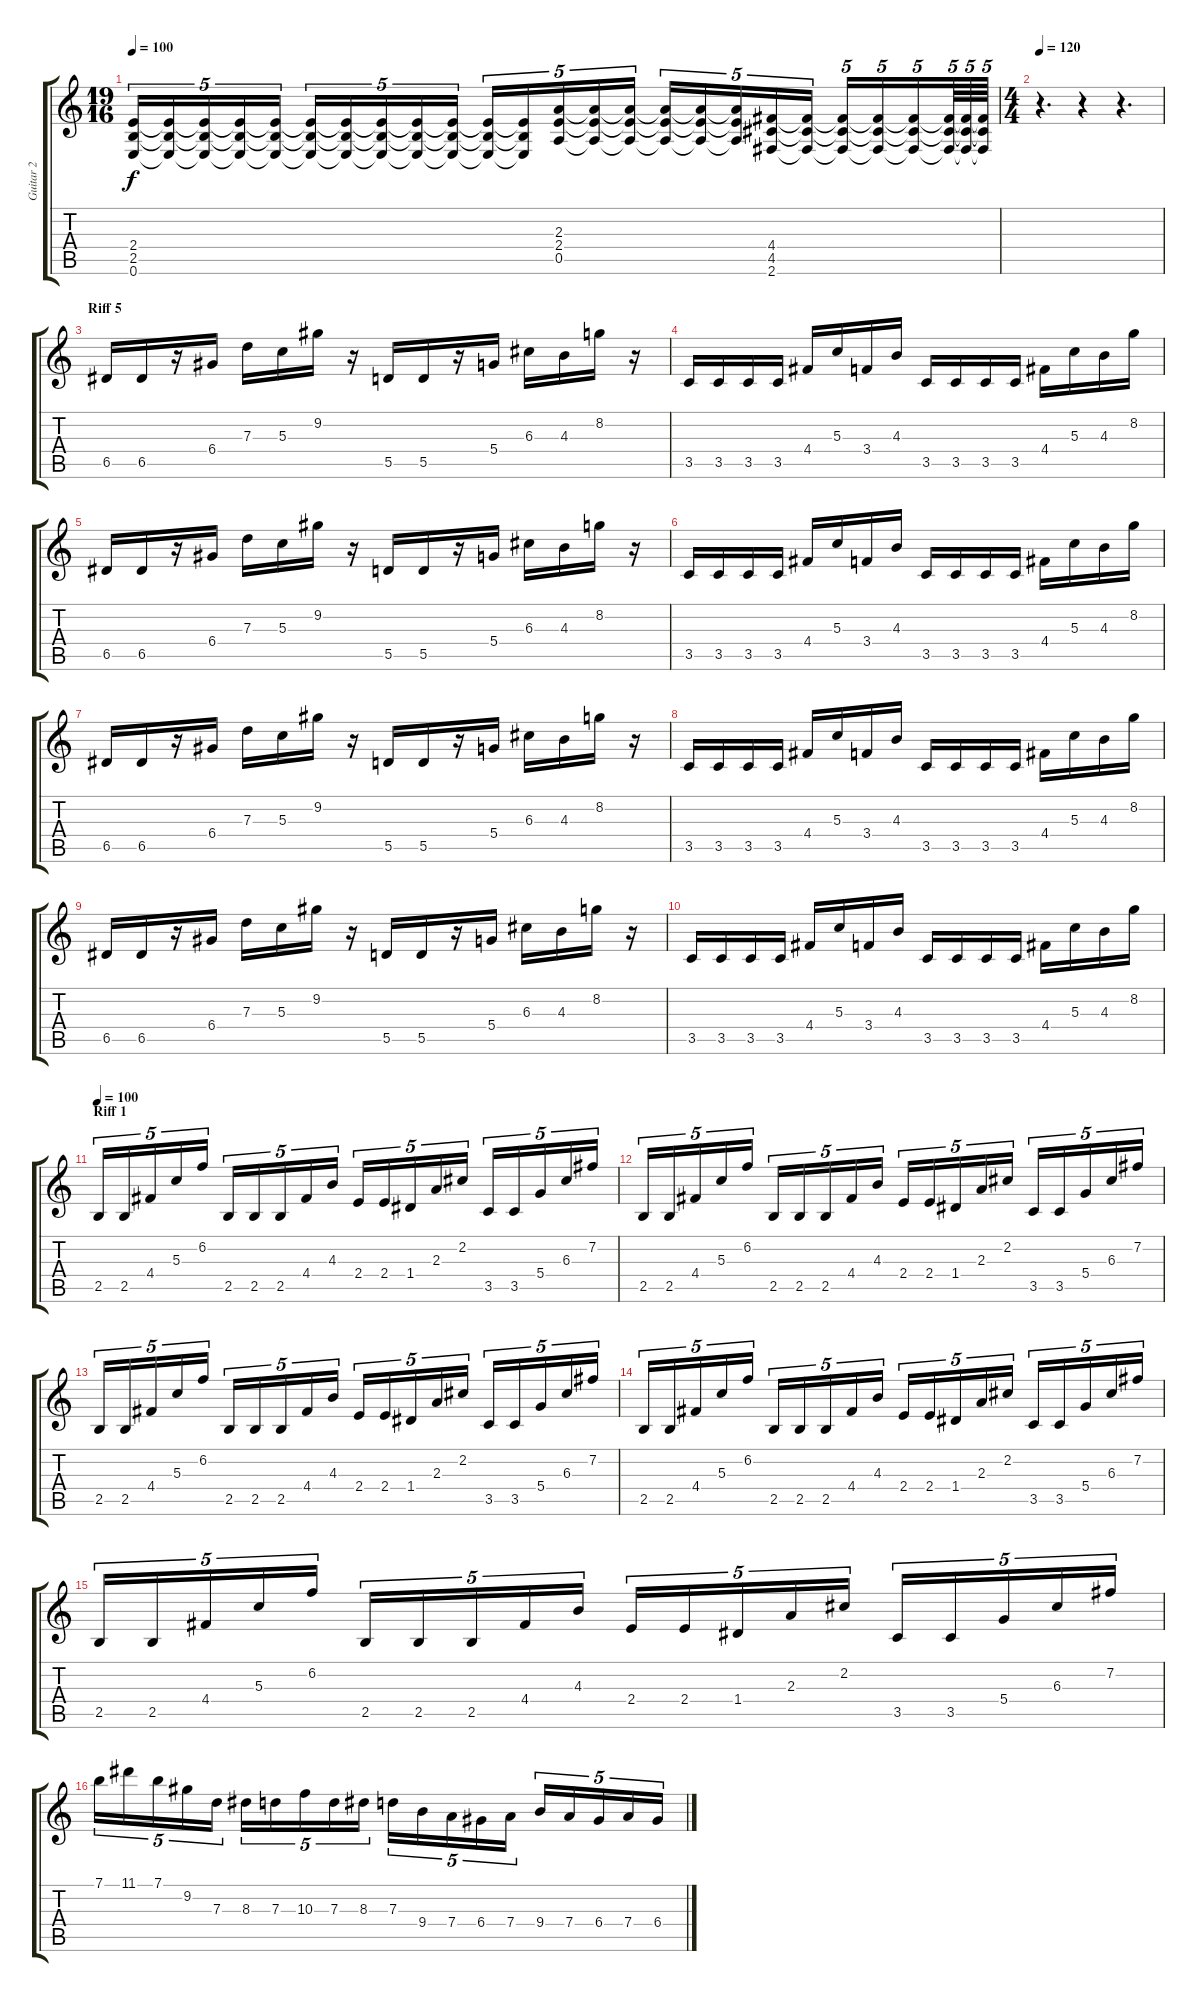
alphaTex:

\track ("Guitar 2" "Guitar 2") {instrument distortionguitar}
\staff {score tabs}
\tuning (E4 B3 G3 D3 A2 E2) {hide}
\ts (19 16)
\tempo 100
\clef g2
\ks c
(2.4 2.5 0.6).16{tu (5 4) dy f} (2.4{t} 2.5{t} 0.6{t}).16{tu (5 4)} (2.4{t} 2.5{t} 0.6{t}).16{tu (5 4)} (2.4{t} 2.5{t} 0.6{t}).16{tu (5 4)} (2.4{t} 2.5{t} 0.6{t}).16{tu (5 4)} (2.4{t} 2.5{t} 0.6{t}).16{tu (5 4)} (2.4{t} 2.5{t} 0.6{t}).16{tu (5 4)} (2.4{t} 2.5{t} 0.6{t}).16{tu (5 4)} (2.4{t} 2.5{t} 0.6{t}).16{tu (5 4)} (2.4{t} 2.5{t} 0.6{t}).16{tu (5 4)} (2.4{t} 2.5{t} 0.6{t}).16{tu (5 4)} (2.4{t} 2.5{t} 0.6{t}).16{tu (5 4)} (2.3 2.4 0.5).16{tu (5 4)} (2.3{t} 2.4{t} 0.5{t}).16{tu (5 4)} (2.3{t} 2.4{t} 0.5{t}).16{tu (5 4)} (2.3{t} 2.4{t} 0.5{t}).16{tu (5 4)} (2.3{t} 2.4{t} 0.5{t}).16{tu (5 4)} (2.3{t} 2.4{t} 0.5{t}).16{tu (5 4)} (4.4 4.5 2.6).16{tu (5 4)} (4.4{t} 4.5{t} 2.6{t}).16{tu (5 4)} (4.4{t} 4.5{t} 2.6{t}).16{tu (5 4)} (4.4{t} 4.5{t} 2.6{t}).16{tu (5 4)} (4.4{t} 4.5{t} 2.6{t}).16{tu (5 4)} (4.4{t} 4.5{t} 2.6{t}).64{tu (5 4)} (4.4{t} 4.5{t} 2.6{t}).64{tu (5 4)} (4.4{t} 4.5{t} 2.6{t}).64{tu (5 4)} |
\ts (4 4)
\tempo 120
r.4{d} r.4 r.4{d} |
\section ("" "Riff 5")
6.5.16 6.5.16 r.16 6.4.16 7.3.16 5.3.16 9.2.16 r.16 5.5.16 5.5.16 r.16 5.4.16 6.3.16 4.3.16 8.2.16 r.16 |
3.5.16 3.5.16 3.5.16 3.5.16 4.4.16 5.3.16 3.4.16 4.3.16 3.5.16 3.5.16 3.5.16 3.5.16 4.4.16 5.3.16 4.3.16 8.2.16 |
6.5.16 6.5.16 r.16 6.4.16 7.3.16 5.3.16 9.2.16 r.16 5.5.16 5.5.16 r.16 5.4.16 6.3.16 4.3.16 8.2.16 r.16 |
3.5.16 3.5.16 3.5.16 3.5.16 4.4.16 5.3.16 3.4.16 4.3.16 3.5.16 3.5.16 3.5.16 3.5.16 4.4.16 5.3.16 4.3.16 8.2.16 |
6.5.16 6.5.16 r.16 6.4.16 7.3.16 5.3.16 9.2.16 r.16 5.5.16 5.5.16 r.16 5.4.16 6.3.16 4.3.16 8.2.16 r.16 |
3.5.16 3.5.16 3.5.16 3.5.16 4.4.16 5.3.16 3.4.16 4.3.16 3.5.16 3.5.16 3.5.16 3.5.16 4.4.16 5.3.16 4.3.16 8.2.16 |
6.5.16 6.5.16 r.16 6.4.16 7.3.16 5.3.16 9.2.16 r.16 5.5.16 5.5.16 r.16 5.4.16 6.3.16 4.3.16 8.2.16 r.16 |
3.5.16 3.5.16 3.5.16 3.5.16 4.4.16 5.3.16 3.4.16 4.3.16 3.5.16 3.5.16 3.5.16 3.5.16 4.4.16 5.3.16 4.3.16 8.2.16 |
\section ("" "Riff 1")
\tempo 100
2.5.16{tu (5 4)} 2.5.16{tu (5 4)} 4.4.16{tu (5 4)} 5.3.16{tu (5 4)} 6.2.16{tu (5 4)} 2.5.16{tu (5 4)} 2.5.16{tu (5 4)} 2.5.16{tu (5 4)} 4.4.16{tu (5 4)} 4.3.16{tu (5 4)} 2.4.16{tu (5 4)} 2.4.16{tu (5 4)} 1.4.16{tu (5 4)} 2.3.16{tu (5 4)} 2.2.16{tu (5 4)} 3.5.16{tu (5 4)} 3.5.16{tu (5 4)} 5.4.16{tu (5 4)} 6.3.16{tu (5 4)} 7.2.16{tu (5 4)} |
2.5.16{tu (5 4)} 2.5.16{tu (5 4)} 4.4.16{tu (5 4)} 5.3.16{tu (5 4)} 6.2.16{tu (5 4)} 2.5.16{tu (5 4)} 2.5.16{tu (5 4)} 2.5.16{tu (5 4)} 4.4.16{tu (5 4)} 4.3.16{tu (5 4)} 2.4.16{tu (5 4)} 2.4.16{tu (5 4)} 1.4.16{tu (5 4)} 2.3.16{tu (5 4)} 2.2.16{tu (5 4)} 3.5.16{tu (5 4)} 3.5.16{tu (5 4)} 5.4.16{tu (5 4)} 6.3.16{tu (5 4)} 7.2.16{tu (5 4)} |
2.5.16{tu (5 4)} 2.5.16{tu (5 4)} 4.4.16{tu (5 4)} 5.3.16{tu (5 4)} 6.2.16{tu (5 4)} 2.5.16{tu (5 4)} 2.5.16{tu (5 4)} 2.5.16{tu (5 4)} 4.4.16{tu (5 4)} 4.3.16{tu (5 4)} 2.4.16{tu (5 4)} 2.4.16{tu (5 4)} 1.4.16{tu (5 4)} 2.3.16{tu (5 4)} 2.2.16{tu (5 4)} 3.5.16{tu (5 4)} 3.5.16{tu (5 4)} 5.4.16{tu (5 4)} 6.3.16{tu (5 4)} 7.2.16{tu (5 4)} |
2.5.16{tu (5 4)} 2.5.16{tu (5 4)} 4.4.16{tu (5 4)} 5.3.16{tu (5 4)} 6.2.16{tu (5 4)} 2.5.16{tu (5 4)} 2.5.16{tu (5 4)} 2.5.16{tu (5 4)} 4.4.16{tu (5 4)} 4.3.16{tu (5 4)} 2.4.16{tu (5 4)} 2.4.16{tu (5 4)} 1.4.16{tu (5 4)} 2.3.16{tu (5 4)} 2.2.16{tu (5 4)} 3.5.16{tu (5 4)} 3.5.16{tu (5 4)} 5.4.16{tu (5 4)} 6.3.16{tu (5 4)} 7.2.16{tu (5 4)} |
2.5.16{tu (5 4)} 2.5.16{tu (5 4)} 4.4.16{tu (5 4)} 5.3.16{tu (5 4)} 6.2.16{tu (5 4)} 2.5.16{tu (5 4)} 2.5.16{tu (5 4)} 2.5.16{tu (5 4)} 4.4.16{tu (5 4)} 4.3.16{tu (5 4)} 2.4.16{tu (5 4)} 2.4.16{tu (5 4)} 1.4.16{tu (5 4)} 2.3.16{tu (5 4)} 2.2.16{tu (5 4)} 3.5.16{tu (5 4)} 3.5.16{tu (5 4)} 5.4.16{tu (5 4)} 6.3.16{tu (5 4)} 7.2.16{tu (5 4)} |
7.1.16{tu (5 4)} 11.1.16{tu (5 4)} 7.1.16{tu (5 4)} 9.2.16{tu (5 4)} 7.3.16{tu (5 4)} 8.3.16{tu (5 4)} 7.3.16{tu (5 4)} 10.3.16{tu (5 4)} 7.3.16{tu (5 4)} 8.3.16{tu (5 4)} 7.3.16{tu (5 4)} 9.4.16{tu (5 4)} 7.4.16{tu (5 4)} 6.4.16{tu (5 4)} 7.4.16{tu (5 4)} 9.4.16{tu (5 4)} 7.4.16{tu (5 4)} 6.4.16{tu (5 4)} 7.4.16{tu (5 4)} 6.4.16{tu (5 4)}
